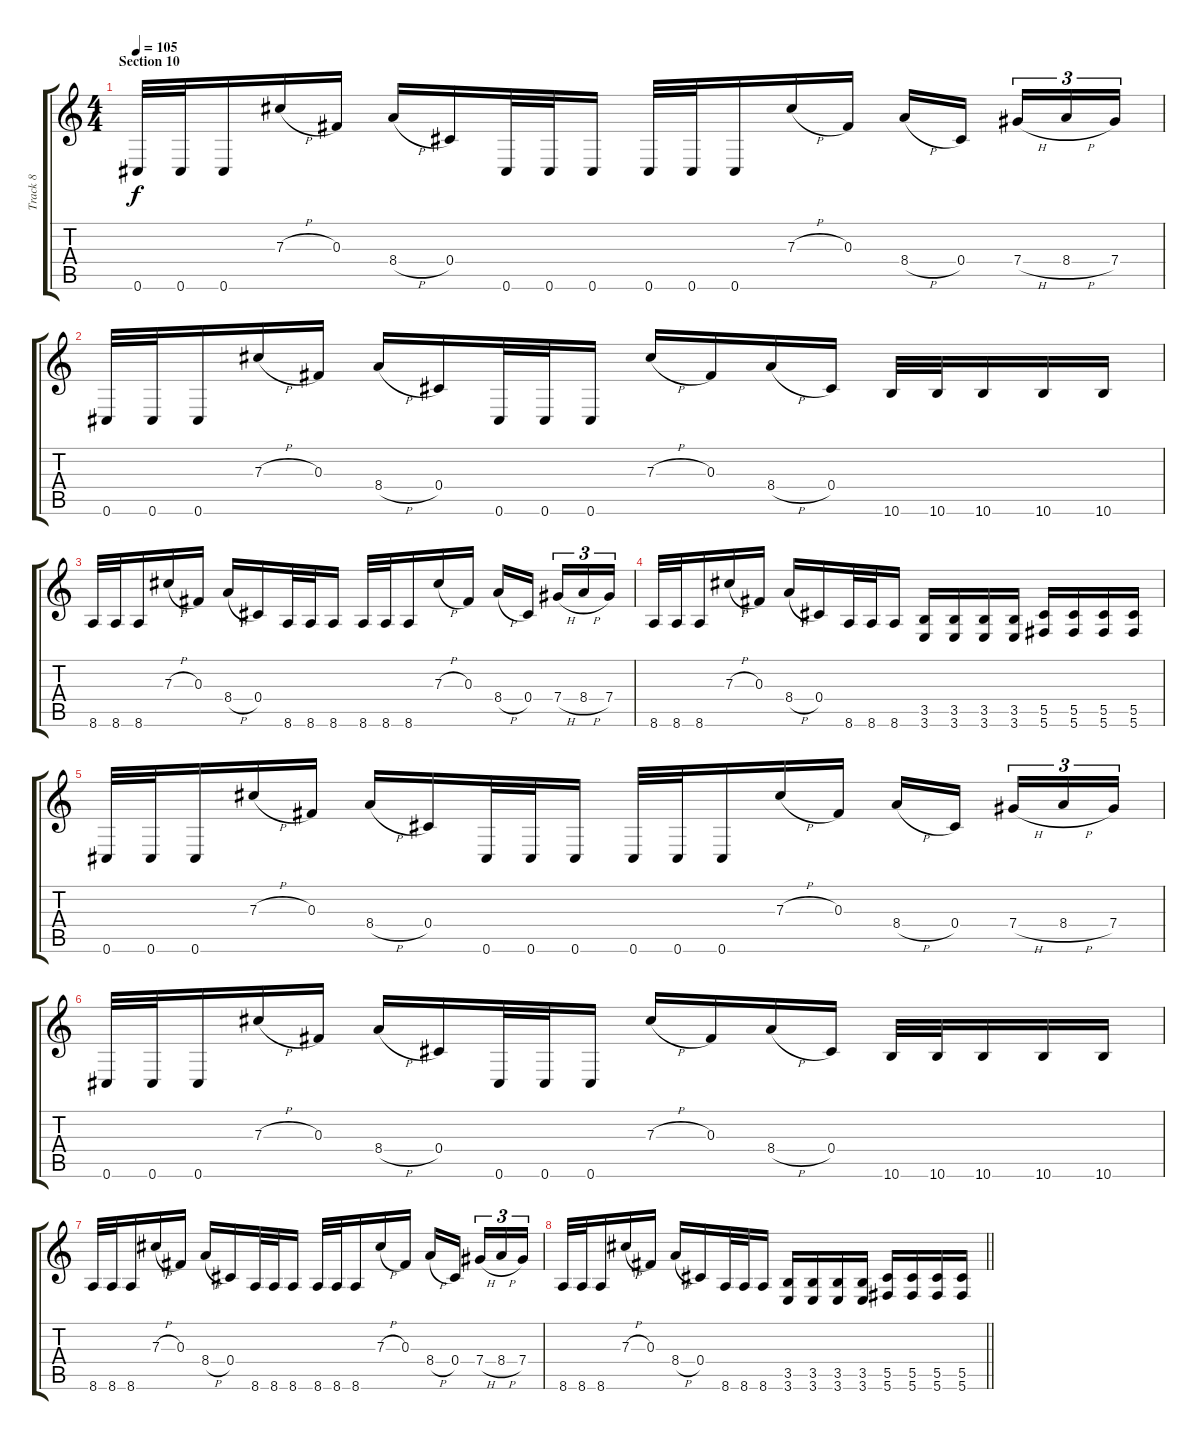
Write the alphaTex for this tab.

\track ("Track 8" "Track 8") {instrument distortionguitar}
\staff {score tabs}
\tuning (Eb4 Bb3 Gb3 Db3 Ab2 Db2) {hide}
\ts (4 4)
\section ("" "Section 10")
\tempo 105
\clef g2
\ks c
0.6.32{dy f} 0.6.32 0.6.16 7.3{h}.16 0.3.16 8.4{h}.16 0.4.16 0.6.32 0.6.32 0.6.16 0.6.32 0.6.32 0.6.16 7.3{h}.16 0.3.16 8.4{h}.16 0.4.16{beam splitsecondary} 7.4{h}.16{tu (3 2)} 8.4{h}.16{tu (3 2)} 7.4.16{tu (3 2)} |
0.6.32 0.6.32 0.6.16 7.3{h}.16 0.3.16 8.4{h}.16 0.4.16 0.6.32 0.6.32 0.6.16 7.3{h}.16 0.3.16 8.4{h}.16 0.4.16 10.6.32 10.6.32 10.6.16 10.6.16 10.6.16 |
8.6.32 8.6.32 8.6.16 7.3{h}.16 0.3.16 8.4{h}.16 0.4.16 8.6.32 8.6.32 8.6.16 8.6.32 8.6.32 8.6.16 7.3{h}.16 0.3.16 8.4{h}.16 0.4.16{beam splitsecondary} 7.4{h}.16{tu (3 2)} 8.4{h}.16{tu (3 2)} 7.4.16{tu (3 2)} |
8.6.32 8.6.32 8.6.16 7.3{h}.16 0.3.16 8.4{h}.16 0.4.16 8.6.32 8.6.32 8.6.16 (3.5 3.6).16 (3.5 3.6).16 (3.5 3.6).16 (3.5 3.6).16 (5.5 5.6).16 (5.5 5.6).16 (5.5 5.6).16 (5.5 5.6).16 |
0.6.32 0.6.32 0.6.16 7.3{h}.16 0.3.16 8.4{h}.16 0.4.16 0.6.32 0.6.32 0.6.16 0.6.32 0.6.32 0.6.16 7.3{h}.16 0.3.16 8.4{h}.16 0.4.16{beam splitsecondary} 7.4{h}.16{tu (3 2)} 8.4{h}.16{tu (3 2)} 7.4.16{tu (3 2)} |
0.6.32 0.6.32 0.6.16 7.3{h}.16 0.3.16 8.4{h}.16 0.4.16 0.6.32 0.6.32 0.6.16 7.3{h}.16 0.3.16 8.4{h}.16 0.4.16 10.6.32 10.6.32 10.6.16 10.6.16 10.6.16 |
8.6.32 8.6.32 8.6.16 7.3{h}.16 0.3.16 8.4{h}.16 0.4.16 8.6.32 8.6.32 8.6.16 8.6.32 8.6.32 8.6.16 7.3{h}.16 0.3.16 8.4{h}.16 0.4.16{beam splitsecondary} 7.4{h}.16{tu (3 2)} 8.4{h}.16{tu (3 2)} 7.4.16{tu (3 2)} |
\barLineRight lightlight
8.6.32 8.6.32 8.6.16 7.3{h}.16 0.3.16 8.4{h}.16 0.4.16 8.6.32 8.6.32 8.6.16 (3.5 3.6).16 (3.5 3.6).16 (3.5 3.6).16 (3.5 3.6).16 (5.5 5.6).16 (5.5 5.6).16 (5.5 5.6).16 (5.5 5.6).16
